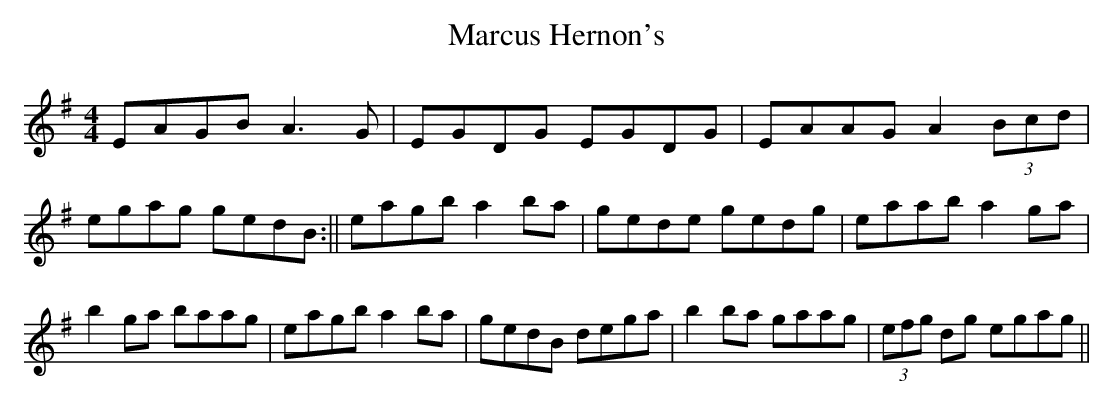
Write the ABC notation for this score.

X:1
T:Marcus Hernon's
M:4/4
L:1/8
K:G
EAGB A3G|EGDG EGDG|EAAG A2(3Bcd|egag gedB:||\
eagb a2ba|gede gedg|eaab a2ga|b2ga baag|\
eagb a2ba|gedB dega|b2ba gaag|(3efg dg egag||
